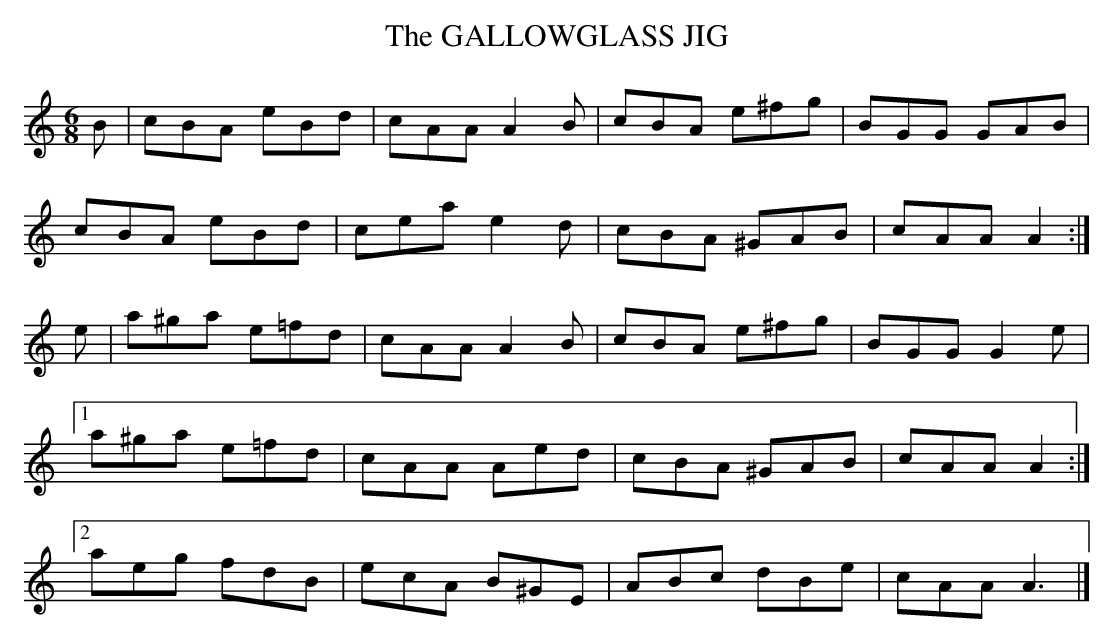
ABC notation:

X:1
T:GALLOWGLASS JIG, The
M:6/8
L:1/8
K:Am
B|cBA eBd|cAA A2B|cBA e^fg|BGG GAB|
cBA eBd|cea e2d|cBA ^GAB|cAA A2:|
e|a^ga e=fd|cAA A2B|cBA e^fg|BGG G2e|
[1 a^ga e=fd|cAA Aed|cBA ^GAB|cAA A2:|
[2 aeg fdB|ecA B^GE|ABc dBe|cAA A3 |]
